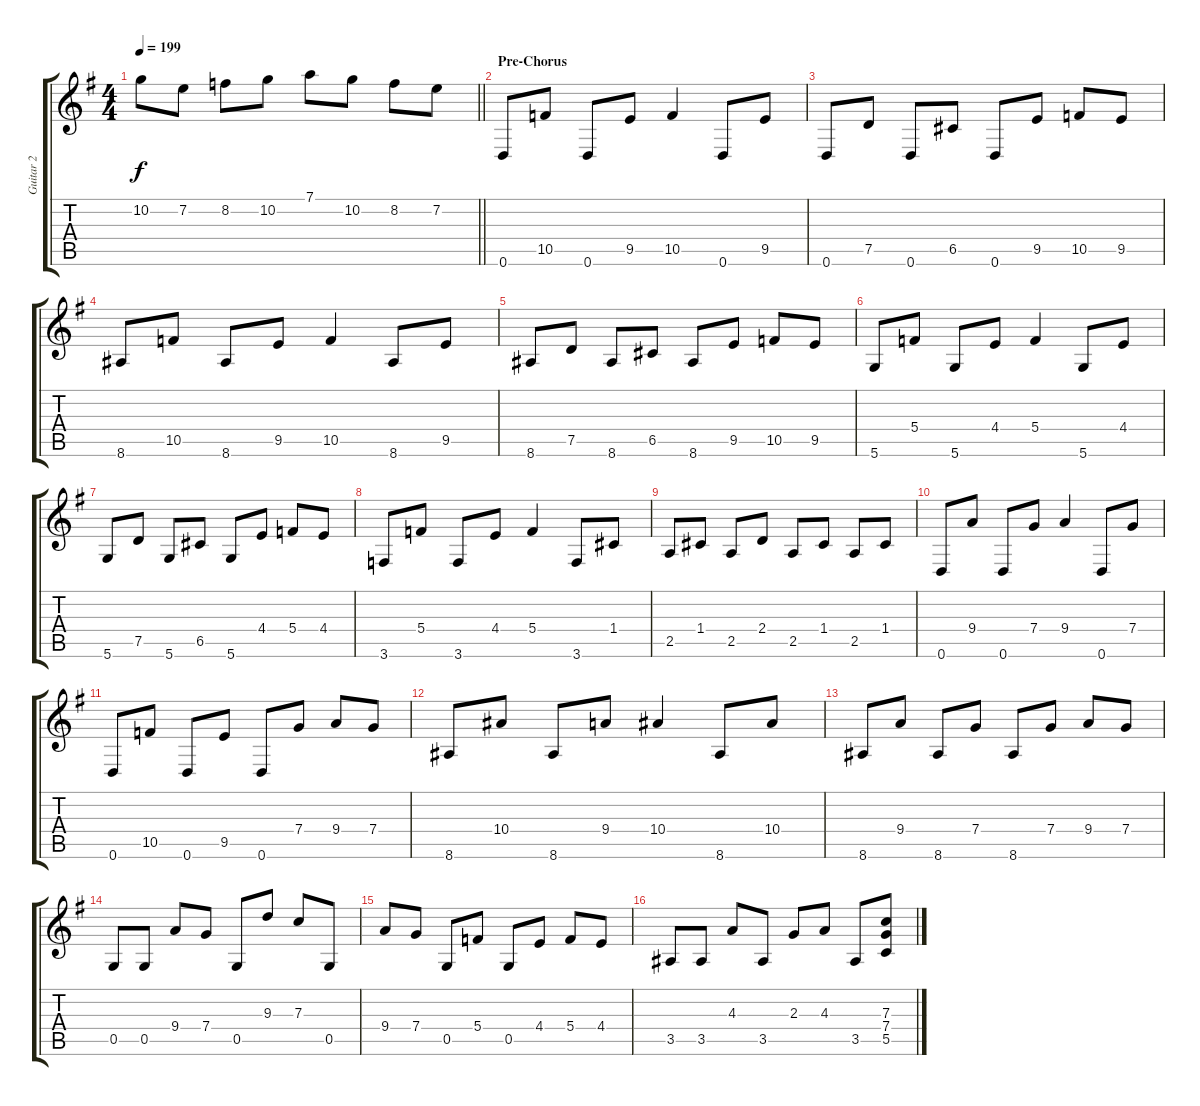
\track ("Guitar 2" "Guitar 2") {instrument distortionguitar}
\staff {score tabs}
\tuning (D4 A3 F3 C3 G2 D2) {hide}
\ts (4 4)
\tempo 199
\clef g2
\barLineRight lightlight
\ks eminor
10.2.8{dy f} 7.2.8 8.2.8 10.2.8 7.1.8 10.2.8 8.2.8 7.2.8 |
\section ("" "Pre-Chorus")
0.6.8 10.5.8 0.6.8 9.5.8 10.5.4 0.6.8 9.5.8 |
0.6.8 7.5.8 0.6.8 6.5.8 0.6.8 9.5.8 10.5.8 9.5.8 |
8.6.8 10.5.8 8.6.8 9.5.8 10.5.4 8.6.8 9.5.8 |
8.6.8 7.5.8 8.6.8 6.5.8 8.6.8 9.5.8 10.5.8 9.5.8 |
5.6.8 5.4.8 5.6.8 4.4.8 5.4.4 5.6.8 4.4.8 |
5.6.8 7.5.8 5.6.8 6.5.8 5.6.8 4.4.8 5.4.8 4.4.8 |
3.6.8 5.4.8 3.6.8 4.4.8 5.4.4 3.6.8 1.4.8 |
2.5.8 1.4.8 2.5.8 2.4.8 2.5.8 1.4.8 2.5.8 1.4.8 |
0.6.8 9.4.8 0.6.8 7.4.8 9.4.4 0.6.8 7.4.8 |
0.6.8 10.5.8 0.6.8 9.5.8 0.6.8 7.4.8 9.4.8 7.4.8 |
8.6.8 10.4.8 8.6.8 9.4.8 10.4.4 8.6.8 10.4.8 |
8.6.8 9.4.8 8.6.8 7.4.8 8.6.8 7.4.8 9.4.8 7.4.8 |
0.5.8 0.5.8 9.4.8 7.4.8 0.5.8 9.3.8 7.3.8 0.5.8 |
9.4.8 7.4.8 0.5.8 5.4.8 0.5.8 4.4.8 5.4.8 4.4.8 |
3.5.8 3.5.8 4.3.8 3.5.8 2.3.8 4.3.8 3.5.8 (7.3 7.4 5.5).8
